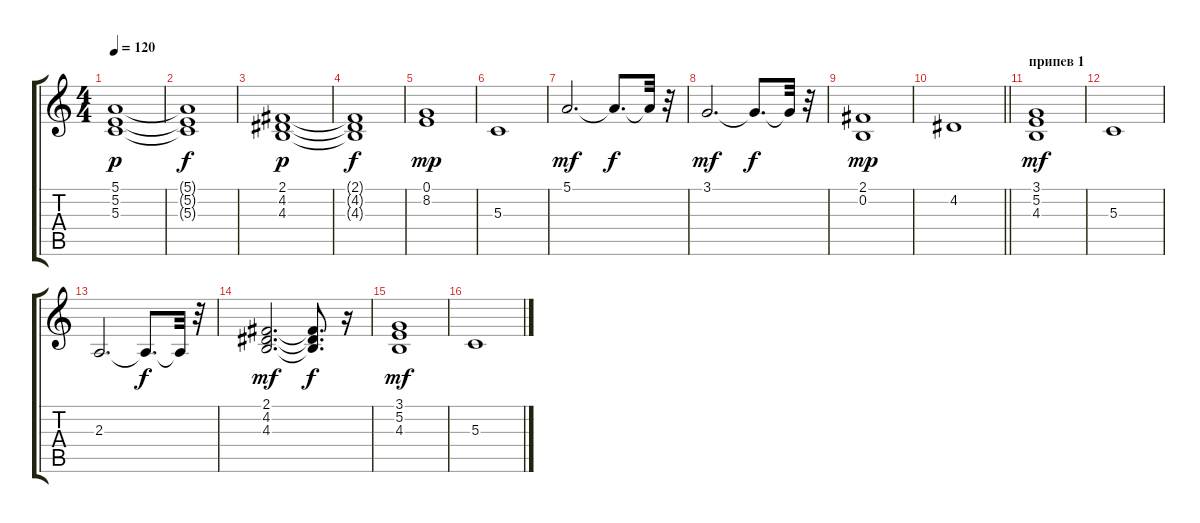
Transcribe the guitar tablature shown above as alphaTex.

\track "" {instrument stringensemble1}
\staff {score tabs}
\tuning (E4 B3 G3 D3 A2 E2) {hide}
\ts (4 4)
\tempo 120
\clef g2
\ks c
(5.1 5.2 5.3).1{dy p} |
(5.1{t} 5.2{t} 5.3{t}).1{dy f} |
(2.1 4.2 4.3).1{dy p} |
(2.1{t} 4.2{t} 4.3{t}).1{dy f} |
(0.1 8.2).1{dy mp} |
5.3.1 |
5.1.2{d dy mf} 5.1{t}.8{d dy f} 5.1{t}.32 r.32 |
3.1.2{d dy mf} 3.1{t}.8{d dy f} 3.1{t}.32 r.32 |
(2.1 0.2).1{dy mp} |
\barLineRight lightlight
4.2.1 |
\section ("" "припев 1")
(3.1 5.2 4.3).1{dy mf} |
5.3.1 |
2.3.2{d} 2.3{t}.8{d dy f} 2.3{t}.32 r.32 |
(2.1 4.2 4.3).2{d dy mf} (2.1{t} 4.2{t} 4.3{t}).8{d dy f} r.16 |
(3.1 5.2 4.3).1{dy mf} |
5.3.1
